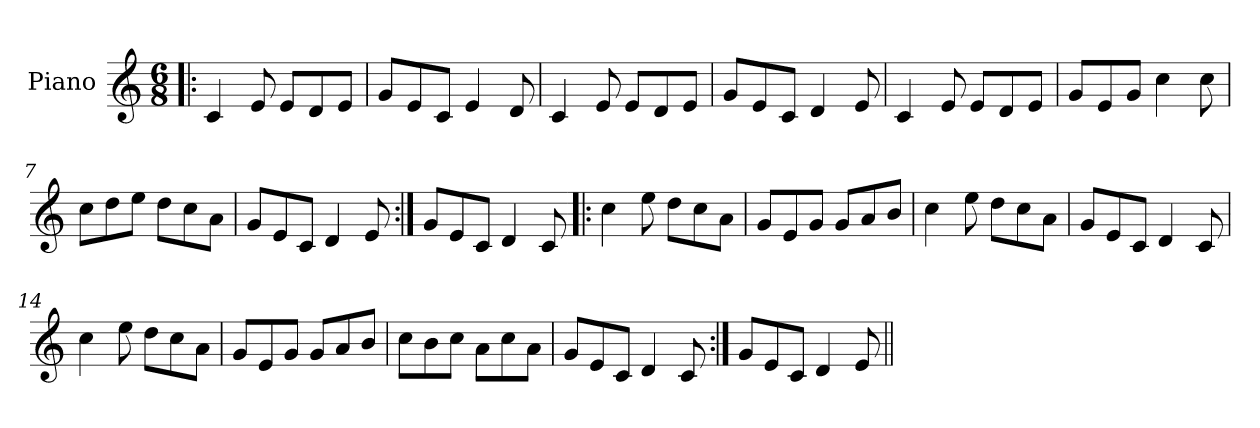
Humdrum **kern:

**kern
*part1
*staff1
*I"Piano
*I'Pno
*clefG2
*k[]
*M6/8
=1!|:
4c/
8e/
8e/L
8d/
8e/J
=2
8g/L
8e/
8c/J
4e/
8d/
=3
4c/
8e/
8e/L
8d/
8e/J
=4
8g/L
8e/
8c/J
4d/
8e/
=5
4c/
8e/
8e/L
8d/
8e/J
=6
8g/L
8e/
8g/J
4cc\
8cc\
=7
8cc\L
8dd\
8ee\J
8dd\L
8cc\
8a\J
=8
8g/L
8e/
8c/J
4d/
8e/
=9:|!
8g/L
8e/
8c/J
4d/
8c/
=10!|:
4cc\
8ee\
8dd\L
8cc\
8a\J
=11
8g/L
8e/
8g/J
8g/L
8a/
8b/J
=12
4cc\
8ee\
8dd\L
8cc\
8a\J
=13
8g/L
8e/
8c/J
4d/
8c/
=14
4cc\
8ee\
8dd\L
8cc\
8a\J
=15
8g/L
8e/
8g/J
8g/L
8a/
8b/J
=16
8cc\L
8b\
8cc\J
8a\L
8cc\
8a\J
=17
8g/L
8e/
8c/J
4d/
8c/
=18:|!
8g/L
8e/
8c/J
4d/
8e/
=||
*-
